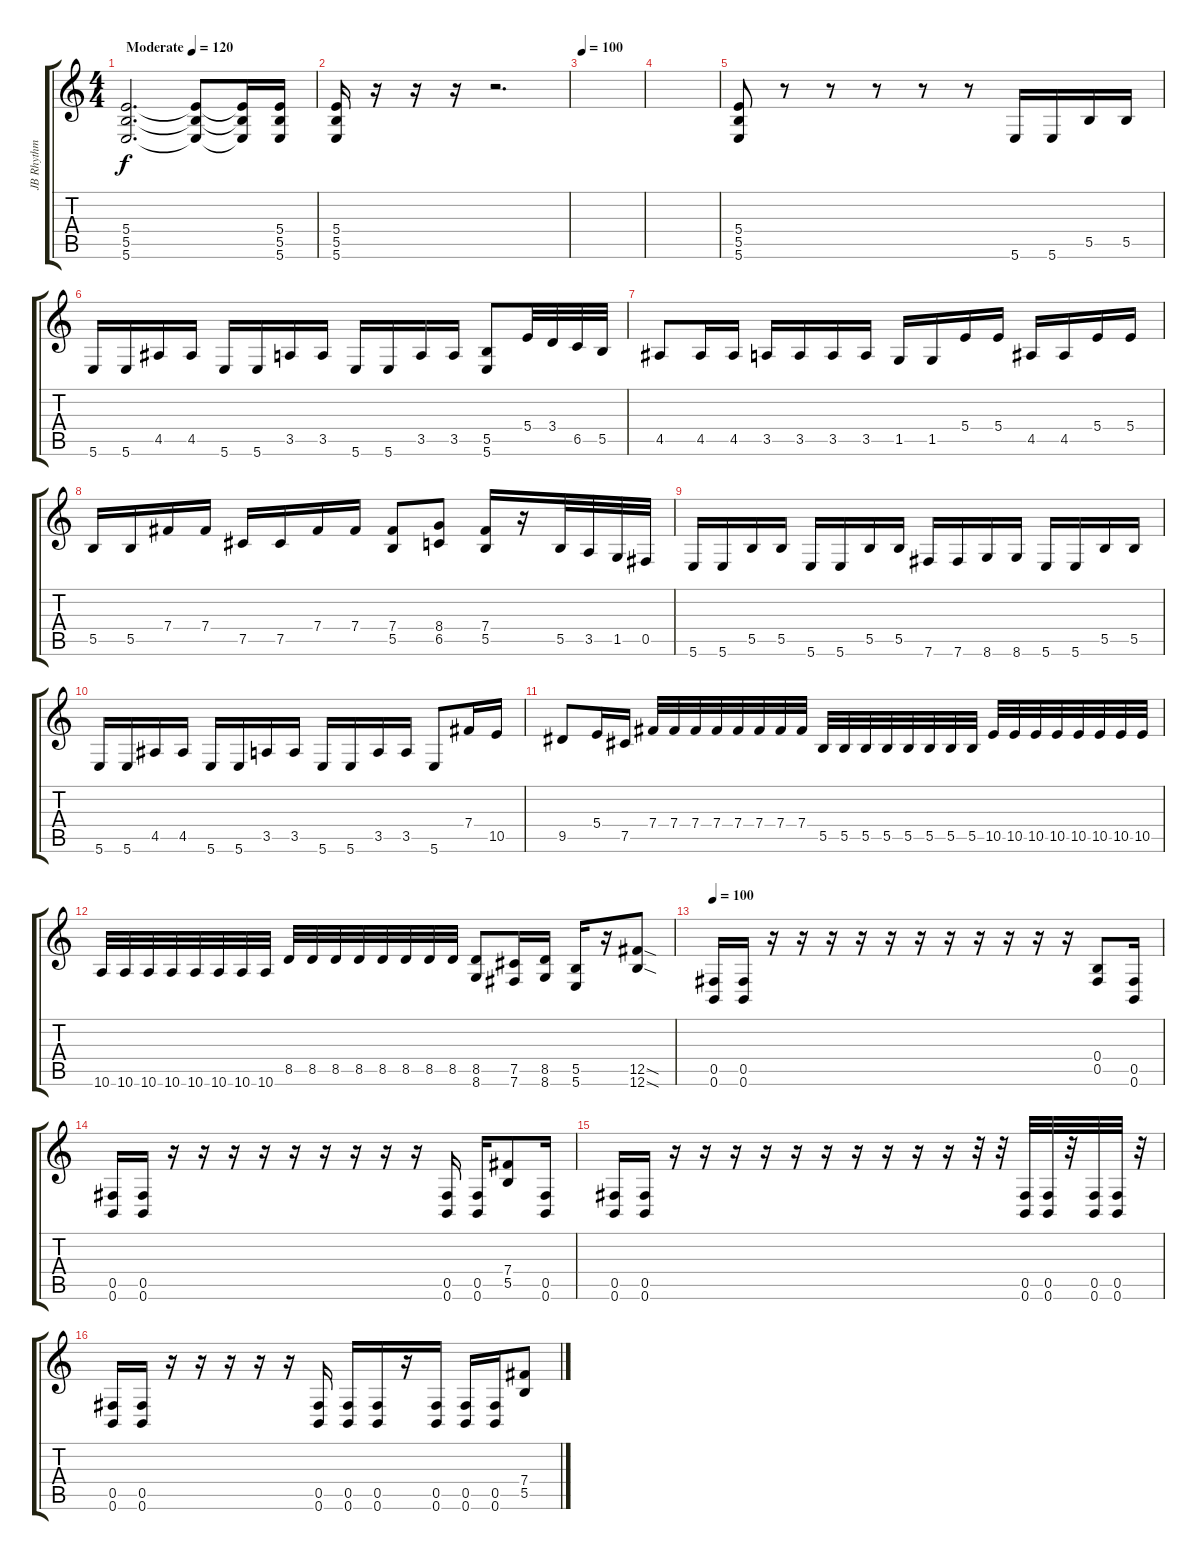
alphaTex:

\track ("JB Rhythm" "JB Rhythm") {instrument distortionguitar bank 255}
\staff {score tabs}
\tuning (Db4 Ab3 E3 B2 Gb2 B1) {hide}
\ts (4 4)
\tempo (120 "Moderate")
\tempo 100
\tempo (120 "Moderate")
\clef g2
\ks c
(5.4 5.5 5.6).2{d dy f instrument distortionguitar} (5.4{t} 5.5{t} 5.6{t}).8 (5.4{t} 5.5{t} 5.6{t}).16 (5.4 5.5 5.6).16 |
(5.4 5.5 5.6).16 r.16 r.16 r.16 r.2{d} |
\tempo 100
|
|
(5.4 5.5 5.6).8 r.8 r.8 r.8 r.8 r.8 5.6.16 5.6.16 5.5.16 5.5.16 |
5.6.16 5.6.16 4.5.16 4.5.16 5.6.16 5.6.16 3.5.16 3.5.16 5.6.16 5.6.16 3.5.16 3.5.16 (5.5 5.6).8 5.4.32 3.4.32 6.5.32 5.5.32 |
4.5.8 4.5.16 4.5.16 3.5.16 3.5.16 3.5.16 3.5.16 1.5.16 1.5.16 5.4.16 5.4.16 4.5.16 4.5.16 5.4.16 5.4.16 |
5.5.16 5.5.16 7.4.16 7.4.16 7.5.16 7.5.16 7.4.16 7.4.16 (7.4 5.5).8 (8.4 6.5).8 (7.4 5.5).16 r.16 5.5.32 3.5.32 1.5.32 0.5.32 |
5.6.16 5.6.16 5.5.16 5.5.16 5.6.16 5.6.16 5.5.16 5.5.16 7.6.16 7.6.16 8.6.16 8.6.16 5.6.16 5.6.16 5.5.16 5.5.16 |
5.6.16 5.6.16 4.5.16 4.5.16 5.6.16 5.6.16 3.5.16 3.5.16 5.6.16 5.6.16 3.5.16 3.5.16 5.6.8 7.4.16 10.5.16 |
9.5.8 5.4.16 7.5.16 7.4.32 7.4.32 7.4.32 7.4.32 7.4.32 7.4.32 7.4.32 7.4.32 5.5.32 5.5.32 5.5.32 5.5.32 5.5.32 5.5.32 5.5.32 5.5.32 10.5.32 10.5.32 10.5.32 10.5.32 10.5.32 10.5.32 10.5.32 10.5.32 |
10.6.32 10.6.32 10.6.32 10.6.32 10.6.32 10.6.32 10.6.32 10.6.32 8.5.32 8.5.32 8.5.32 8.5.32 8.5.32 8.5.32 8.5.32 8.5.32 (8.5 8.6).8 (7.5 7.6).16 (8.5 8.6).16 (5.5 5.6).16 r.16 (12.5{sod} 12.6{sod}).8 |
\tempo 100
(0.5 0.6).16 (0.5 0.6).16 r.16 r.16 r.16 r.16 r.16 r.16 r.16 r.16 r.16 r.16 r.16 (0.4 0.5).8 (0.5 0.6).16 |
(0.5 0.6).16 (0.5 0.6).16 r.16 r.16 r.16 r.16 r.16 r.16 r.16 r.16 r.16 (0.5 0.6).16 (0.5 0.6).16 (7.4 5.5).8 (0.5 0.6).16 |
(0.5 0.6).16 (0.5 0.6).16 r.16 r.16 r.16 r.16 r.16 r.16 r.16 r.16 r.16 r.16 r.32 r.32 (0.5 0.6).32 (0.5 0.6).32 r.32 (0.5 0.6).32 (0.5 0.6).32 r.32 |
(0.5 0.6).16 (0.5 0.6).16 r.16 r.16 r.16 r.16 r.16 (0.5 0.6).16 (0.5 0.6).16 (0.5 0.6).16 r.16 (0.5 0.6).16 (0.5 0.6).16 (0.5 0.6).16 (7.4 5.5).8
